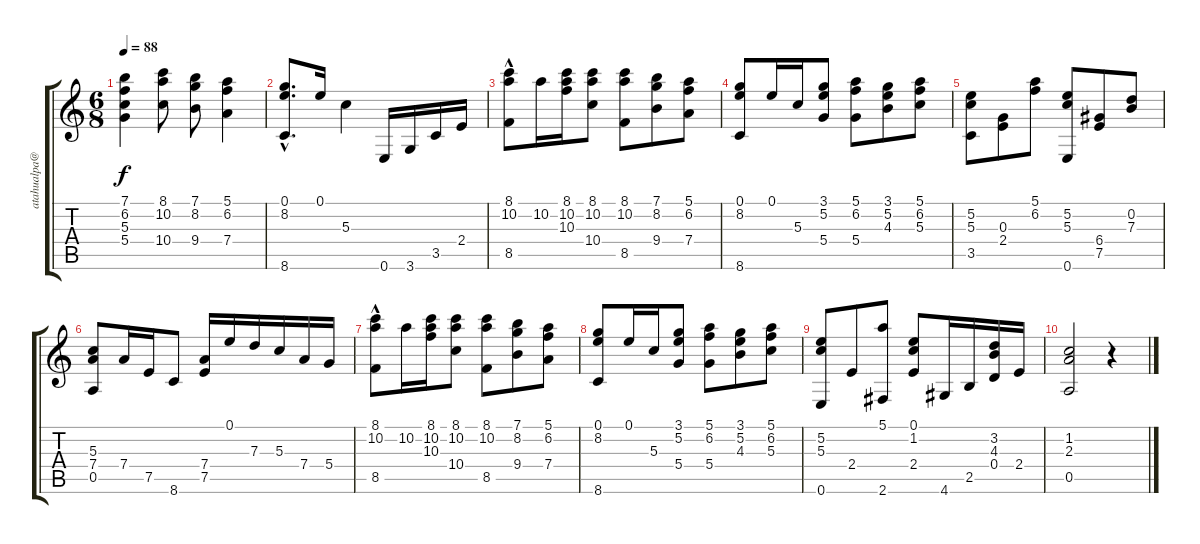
\track ("" "atahualpa@") {instrument acousticguitarnylon}
\staff {score tabs}
\tuning (E4 B3 G3 D3 A2 E2) {hide}
\ts (6 8)
\tempo 88
\clef g2
\ks c
(7.1 6.2 5.3 5.4).4{dy f} (8.1 10.2 10.4).8 (7.1 8.2 9.4).8 (5.1 6.2 7.4).4 |
(0.1{hac} 8.2 8.6).8{d} 0.1.16 5.3.4 0.6.16 3.6.16 3.5.16 2.4.16 |
(8.1{hac} 10.2 8.5).8 10.2.16 (8.1 10.2 10.3).16 (8.1 10.2 10.4).8 (8.1 10.2 8.5).8 (7.1 8.2 9.4).8 (5.1 6.2 7.4).8 |
(0.1 8.2 8.6).8 0.1.16 5.3.16 (3.1 5.2 5.4).8 (5.1 6.2 5.4).8 (3.1 5.2 4.3).8 (5.1 6.2 5.3).8 |
(5.2 5.3 3.5).8 (0.3 2.4).8 (5.1 6.2).8 (5.2 5.3 0.6).8 (6.4 7.5).8 (0.2 7.3).8 |
(5.3 7.4 0.5).8 7.4.16 7.5.16 8.6.8 (7.4 7.5).16 0.1.16 7.3.16 5.3.16 7.4.16 5.4.16 |
(8.1{hac} 10.2 8.5).8 10.2.16 (8.1 10.2 10.3).16 (8.1 10.2 10.4).8 (8.1 10.2 8.5).8 (7.1 8.2 9.4).8 (5.1 6.2 7.4).8 |
(0.1 8.2 8.6).8 0.1.16 5.3.16 (3.1 5.2 5.4).8 (5.1 6.2 5.4).8 (3.1 5.2 4.3).8 (5.1 6.2 5.3).8 |
(5.2 5.3 0.6).8 2.4.8 (5.1 2.6).8 (0.1 1.2 2.4).8 4.6.16 2.5.16 (3.2 4.3 0.4).16 2.4.16 |
(1.2 2.3 0.5).2 r.4
